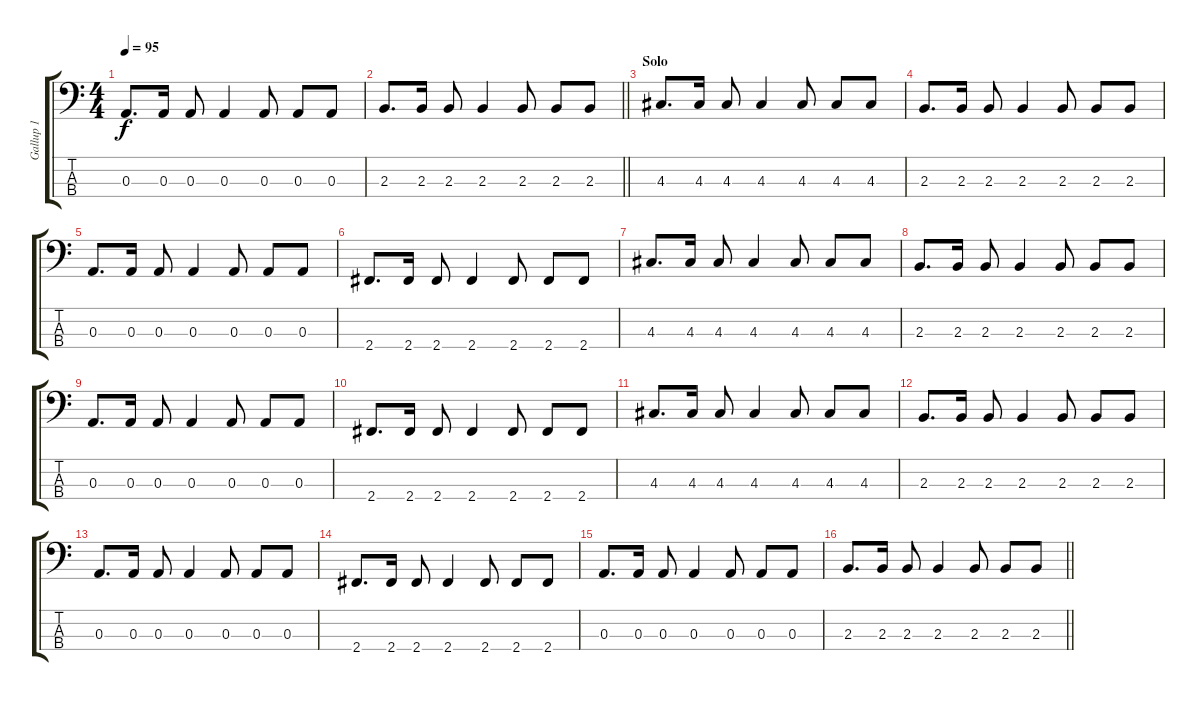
\track ("Gallup 1" "Gallup 1") {instrument electricbassfinger}
\staff {score tabs}
\tuning (G2 D2 A1 E1) {hide}
\ts (4 4)
\tempo 95
\clef f4
\ks c
0.3.8{d dy f} 0.3.16 0.3.8 0.3.4 0.3.8 0.3.8 0.3.8 |
\barLineRight lightlight
2.3.8{d} 2.3.16 2.3.8 2.3.4 2.3.8 2.3.8 2.3.8 |
\section ("" "Solo")
4.3.8{d} 4.3.16 4.3.8 4.3.4 4.3.8 4.3.8 4.3.8 |
2.3.8{d} 2.3.16 2.3.8 2.3.4 2.3.8 2.3.8 2.3.8 |
0.3.8{d} 0.3.16 0.3.8 0.3.4 0.3.8 0.3.8 0.3.8 |
2.4.8{d} 2.4.16 2.4.8 2.4.4 2.4.8 2.4.8 2.4.8 |
4.3.8{d} 4.3.16 4.3.8 4.3.4 4.3.8 4.3.8 4.3.8 |
2.3.8{d} 2.3.16 2.3.8 2.3.4 2.3.8 2.3.8 2.3.8 |
0.3.8{d} 0.3.16 0.3.8 0.3.4 0.3.8 0.3.8 0.3.8 |
2.4.8{d} 2.4.16 2.4.8 2.4.4 2.4.8 2.4.8 2.4.8 |
4.3.8{d} 4.3.16 4.3.8 4.3.4 4.3.8 4.3.8 4.3.8 |
2.3.8{d} 2.3.16 2.3.8 2.3.4 2.3.8 2.3.8 2.3.8 |
0.3.8{d} 0.3.16 0.3.8 0.3.4 0.3.8 0.3.8 0.3.8 |
2.4.8{d} 2.4.16 2.4.8 2.4.4 2.4.8 2.4.8 2.4.8 |
0.3.8{d} 0.3.16 0.3.8 0.3.4 0.3.8 0.3.8 0.3.8 |
\barLineRight lightlight
2.3.8{d} 2.3.16 2.3.8 2.3.4 2.3.8 2.3.8 2.3.8
